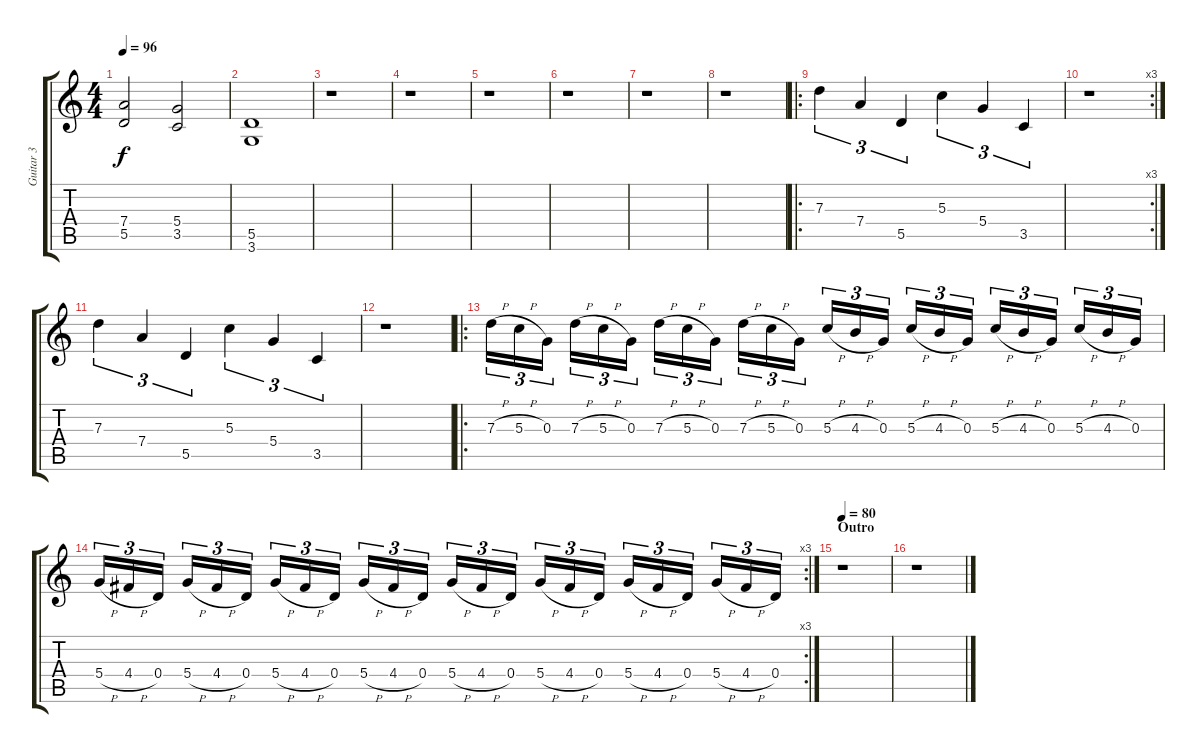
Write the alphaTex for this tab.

\track ("Guitar 3" "Guitar 3") {instrument distortionguitar}
\staff {score tabs}
\tuning (E4 B3 G3 D3 A2 E2) {hide}
\ts (4 4)
\tempo 96
\clef g2
\ks c
(7.4 5.5).2{dy f} (5.4 3.5).2 |
(5.5 3.6).1 |
r.1 |
r.1 |
r.1 |
r.1 |
r.1 |
r.1 |
\ro
7.3.4{tu (3 2)} 7.4.4{tu (3 2)} 5.5.4{tu (3 2)} 5.3.4{tu (3 2)} 5.4.4{tu (3 2)} 3.5.4{tu (3 2)} |
\rc 3
r.1 |
7.3.4{tu (3 2)} 7.4.4{tu (3 2)} 5.5.4{tu (3 2)} 5.3.4{tu (3 2)} 5.4.4{tu (3 2)} 3.5.4{tu (3 2)} |
r.1 |
\ro
7.3{h}.16{tu (3 2)} 5.3{h}.16{tu (3 2)} 0.3.16{tu (3 2)} 7.3{h}.16{tu (3 2)} 5.3{h}.16{tu (3 2)} 0.3.16{tu (3 2)} 7.3{h}.16{tu (3 2)} 5.3{h}.16{tu (3 2)} 0.3.16{tu (3 2)} 7.3{h}.16{tu (3 2)} 5.3{h}.16{tu (3 2)} 0.3.16{tu (3 2)} 5.3{h}.16{tu (3 2)} 4.3{h}.16{tu (3 2)} 0.3.16{tu (3 2)} 5.3{h}.16{tu (3 2)} 4.3{h}.16{tu (3 2)} 0.3.16{tu (3 2)} 5.3{h}.16{tu (3 2)} 4.3{h}.16{tu (3 2)} 0.3.16{tu (3 2)} 5.3{h}.16{tu (3 2)} 4.3{h}.16{tu (3 2)} 0.3.16{tu (3 2)} |
\rc 3
5.4{h}.16{tu (3 2)} 4.4{h}.16{tu (3 2)} 0.4.16{tu (3 2)} 5.4{h}.16{tu (3 2)} 4.4{h}.16{tu (3 2)} 0.4.16{tu (3 2)} 5.4{h}.16{tu (3 2)} 4.4{h}.16{tu (3 2)} 0.4.16{tu (3 2)} 5.4{h}.16{tu (3 2)} 4.4{h}.16{tu (3 2)} 0.4.16{tu (3 2)} 5.4{h}.16{tu (3 2)} 4.4{h}.16{tu (3 2)} 0.4.16{tu (3 2)} 5.4{h}.16{tu (3 2)} 4.4{h}.16{tu (3 2)} 0.4.16{tu (3 2)} 5.4{h}.16{tu (3 2)} 4.4{h}.16{tu (3 2)} 0.4.16{tu (3 2)} 5.4{h}.16{tu (3 2)} 4.4{h}.16{tu (3 2)} 0.4.16{tu (3 2)} |
\section ("" "Outro")
\tempo 80
r.1 |
r.1
